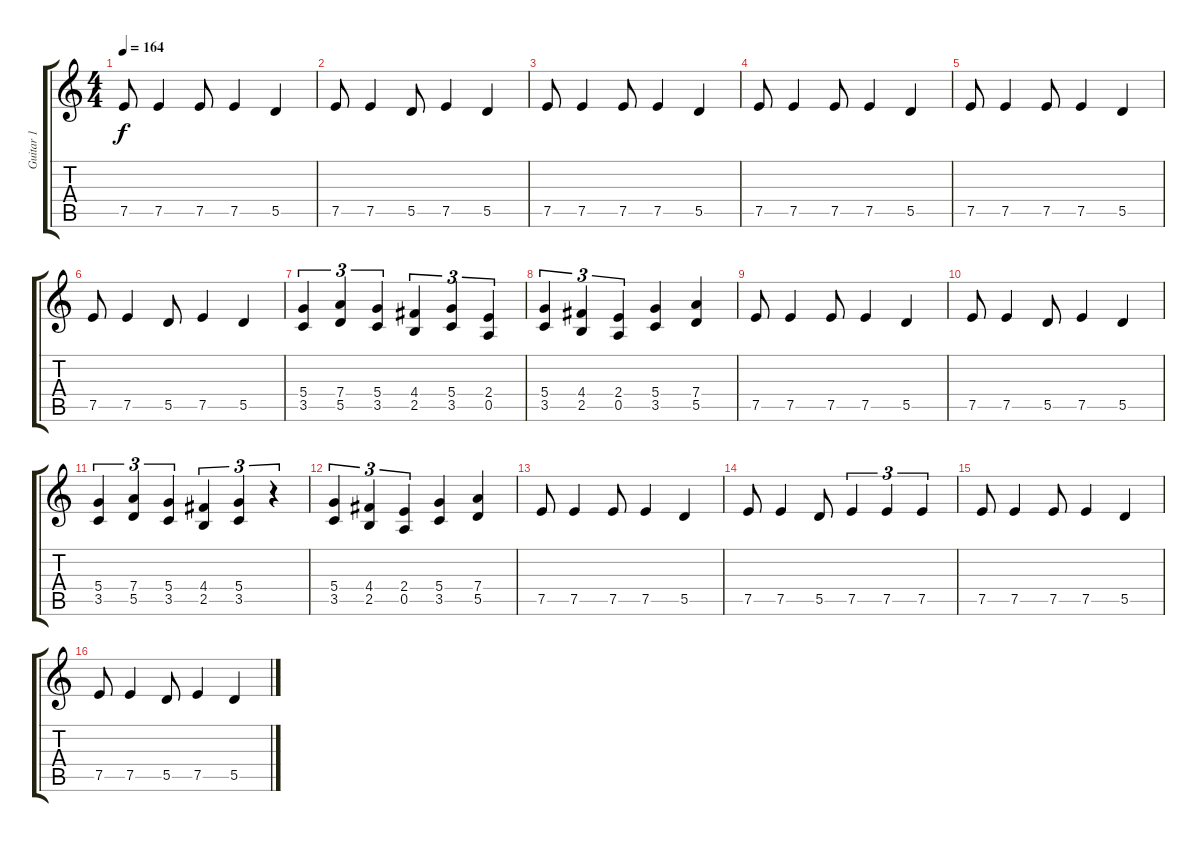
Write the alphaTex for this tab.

\track ("Guitar 1" "Guitar 1") {instrument distortionguitar}
\staff {score tabs}
\tuning (E4 B3 G3 D3 A2 E2) {hide}
\ts (4 4)
\tempo 164
\clef g2
\ks c
7.5.8{dy f} 7.5.4 7.5.8 7.5.4 5.5.4 |
7.5.8 7.5.4 5.5.8 7.5.4 5.5.4 |
7.5.8 7.5.4 7.5.8 7.5.4 5.5.4 |
7.5.8 7.5.4 7.5.8 7.5.4 5.5.4 |
7.5.8 7.5.4 7.5.8 7.5.4 5.5.4 |
7.5.8 7.5.4 5.5.8 7.5.4 5.5.4 |
(5.4 3.5).4{tu (3 2)} (7.4 5.5).4{tu (3 2)} (5.4 3.5).4{tu (3 2)} (4.4 2.5).4{tu (3 2)} (5.4 3.5).4{tu (3 2)} (2.4 0.5).4{tu (3 2)} |
(5.4 3.5).4{tu (3 2)} (4.4 2.5).4{tu (3 2)} (2.4 0.5).4{tu (3 2)} (5.4 3.5).4 (7.4 5.5).4 |
7.5.8 7.5.4 7.5.8 7.5.4 5.5.4 |
7.5.8 7.5.4 5.5.8 7.5.4 5.5.4 |
(5.4 3.5).4{tu (3 2)} (7.4 5.5).4{tu (3 2)} (5.4 3.5).4{tu (3 2)} (4.4 2.5).4{tu (3 2)} (5.4 3.5).4{tu (3 2)} r.4{tu (3 2)} |
(5.4 3.5).4{tu (3 2)} (4.4 2.5).4{tu (3 2)} (2.4 0.5).4{tu (3 2)} (5.4 3.5).4 (7.4 5.5).4 |
7.5.8 7.5.4 7.5.8 7.5.4 5.5.4 |
7.5.8 7.5.4 5.5.8 7.5.4{tu (3 2)} 7.5.4{tu (3 2)} 7.5.4{tu (3 2)} |
7.5.8 7.5.4 7.5.8 7.5.4 5.5.4 |
7.5.8 7.5.4 5.5.8 7.5.4 5.5.4
